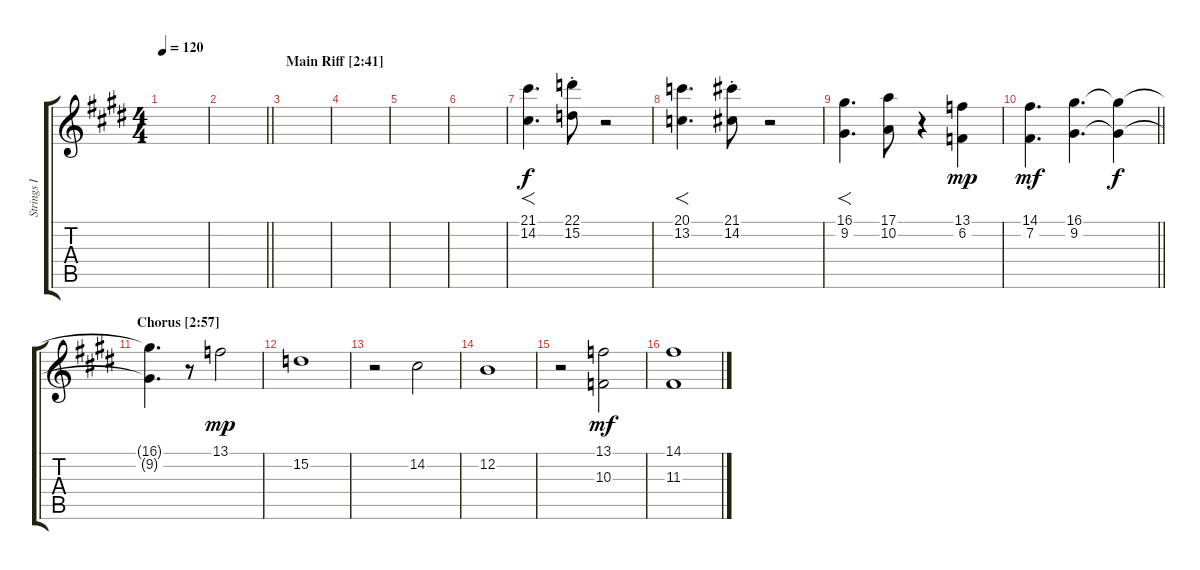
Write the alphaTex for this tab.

\track ("Strings I" "Strings I") {instrument stringensemble1}
\staff {score tabs}
\tuning (E4 B3 G3 D3 A2 E2) {hide}
\ts (4 4)
\tempo 120
\clef g2
\ks c#minor
|
\barLineRight lightlight
|
\section ("" "Main Riff [2:41]")
|
|
|
|
(21.1 14.2).4{f d dy f instrument stringensemble1} (22.1{st} 15.2{st}).8 r.2 |
(20.1 13.2).4{f d} (21.1{st} 14.2{st}).8 r.2 |
(16.1 9.2).4{f d} (17.1 10.2).8 r.4 (13.1 6.2).4{dy mp} |
\barLineRight lightlight
(14.1 7.2).4{d dy mf} (16.1 9.2).4{d} (16.1{t} 9.2{t}).4{dy f} |
\section ("" "Chorus [2:57]")
(16.1{t} 9.2{t}).4{d volume 0} r.8 13.1.2{dy mp volume 13 instrument stringensemble2} |
15.2.1 |
r.2 14.2.2 |
12.2.1 |
r.2 (13.1 10.3).2{dy mf} |
(14.1 11.3).1
